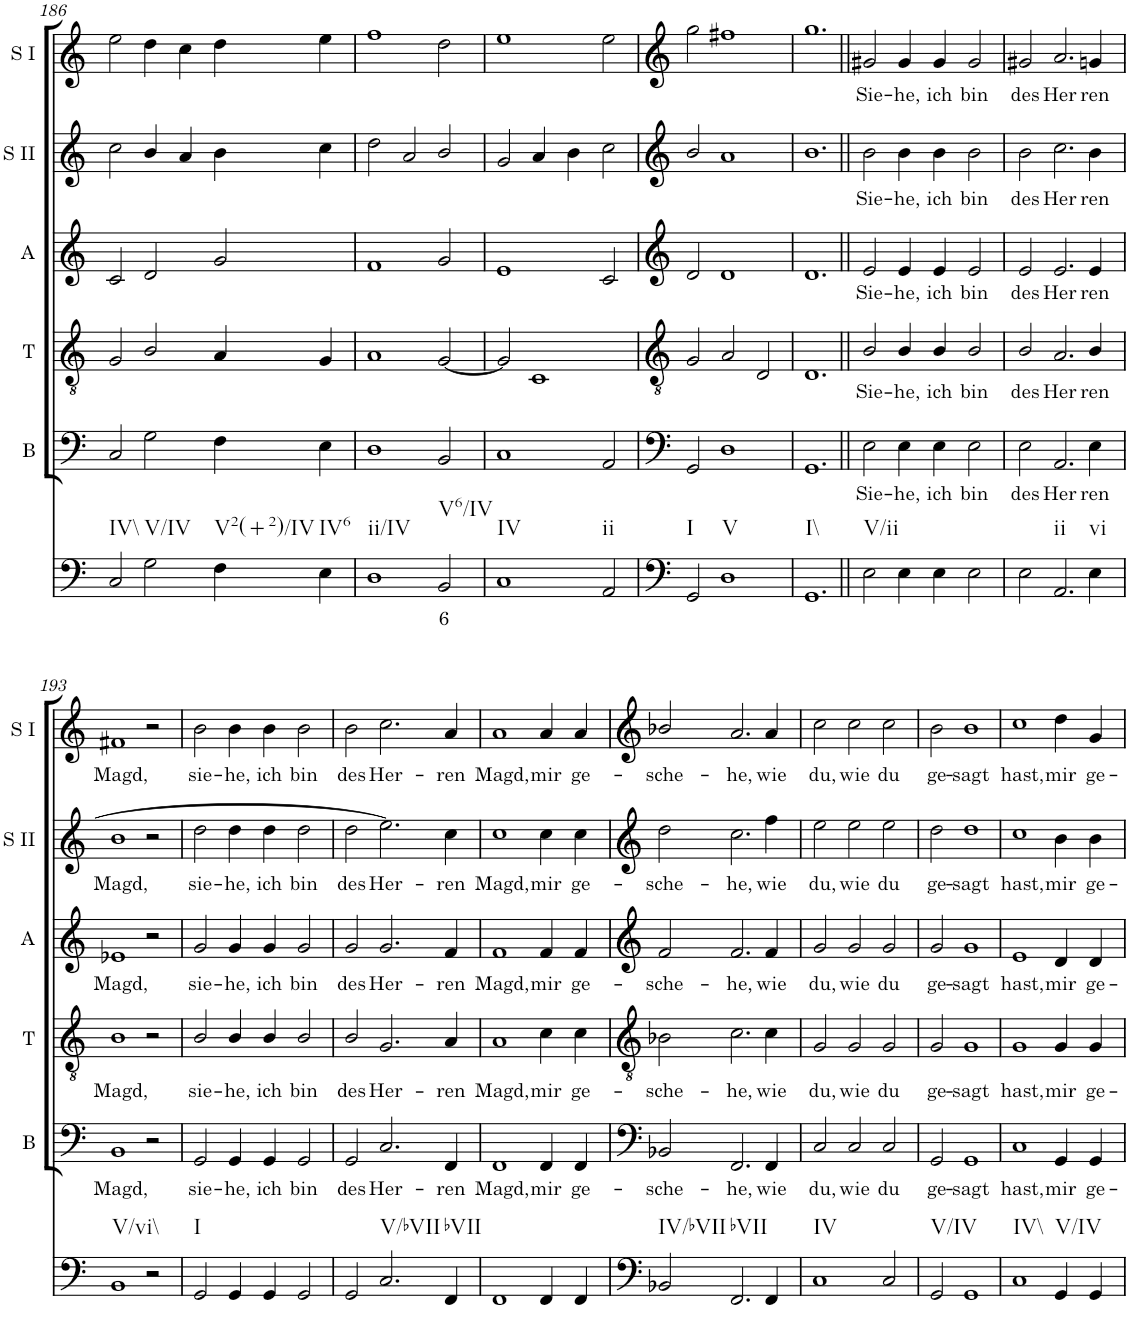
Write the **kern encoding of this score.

**kern	**text	**kern	**text	**kern	**text	**kern	**text	**kern	**text	**kern	**text
*part6	*part6	*part5	*part5	*part4	*part4	*part3	*part3	*part2	*part2	*part1	*part1
*staff6	*staff6	*staff5	*staff5	*staff4	*staff4	*staff3	*staff3	*staff2	*staff2	*staff1	*staff1
*I"Continuo	*	*I"Bass	*	*I"Tenor	*	*I"Alto	*	*I"Soprano II	*	*I"Soprano I	*
*	*	*I'B	*	*I'T	*	*I'A	*	*I'S II	*	*I'S I	*
!!LO:PB:g=z
*clefF4	*	*clefF4	*	*clefGv2	*	*clefG2	*	*clefG2	*	*clefG2	*
*k[]	*	*k[]	*	*k[]	*	*k[]	*	*k[]	*	*k[]	*
*M3/2	*	*M3/2	*	*M3/2	*	*M3/2	*	*M3/2	*	*M3/2	*
=186	=186	=186	=186	=186	=186	=186	=186	=186	=186	=186	=186
!LO:TX:b:t=IV\\	!	!	!	!	!	!	!	!	!	!	!
2C/	.	2C/	.	2G/	.	2c/	.	2cc\	.	2ee\	.
!LO:TX:b:t=V/IV	!	!	!	!	!	!	!	!	!	!	!
2G\	.	2G\	.	2B/	.	2d/	.	4b/	.	4dd\	.
.	.	.	.	.	.	.	.	4a/	.	4cc\	.
!LO:TX:b:t=V2(+2)/IV	!	!	!	!	!	!	!	!	!	!	!
4F\	.	4F\	.	4A/	.	2g/	.	4b\	.	4dd\	.
!LO:TX:b:t=IV6	!	!	!	!	!	!	!	!	!	!	!
4E\	.	4E\	.	4G/	.	.	.	4cc\	.	4ee\	.
=187	=187	=187	=187	=187	=187	=187	=187	=187	=187	=187	=187
!LO:TX:b:t=ii/IV	!	!	!	!	!	!	!	!	!	!	!
1D	.	1D	.	1A	.	1f	.	2dd\	.	1ff	.
.	.	.	.	.	.	.	.	2a/	.	.	.
!LO:TX:b:t=V6/IV	!	!	!	!	!	!	!	!	!	!	!
!	!LO:LY:b	!	!	!	!	!	!	!	!	!	!
2BB/	6	2BB/	.	[2G/	.	2g/	.	2b/	.	2dd\	.
=188	=188	=188	=188	=188	=188	=188	=188	=188	=188	=188	=188
!LO:TX:b:t=IV	!	!	!	!	!	!	!	!	!	!	!
1C	.	1C	.	2G/]	.	1e	.	2g/	.	1ee	.
.	.	.	.	1C	.	.	.	4a/	.	.	.
.	.	.	.	.	.	.	.	4b\	.	.	.
!LO:TX:b:t=ii	!	!	!	!	!	!	!	!	!	!	!
2AA/	.	2AA/	.	.	.	2c/	.	2cc\	.	2ee\	.
=189	=189	=189	=189	=189	=189	=189	=189	=189	=189	=189	=189
!LO:TX:b:t=I	!	!	!	!	!	!	!	!	!	!	!
2GG/	.	2GG/	.	2G/	.	2d/	.	2b/	.	2gg\	.
!LO:TX:b:t=V	!	!	!	!	!	!	!	!	!	!	!
1D	.	1D	.	2A/	.	1d	.	1a	.	1ff#X	.
.	.	.	.	2D/	.	.	.	.	.	.	.
=190	=190	=190	=190	=190	=190	=190	=190	=190	=190	=190	=190
!LO:TX:b:t=I\\	!	!	!	!	!	!	!	!	!	!	!
1.GG	.	1.GG	.	1.D	.	1.d	.	1.b	.	1.gg	.
=191||	=191||	=191||	=191||	=191||	=191||	=191||	=191||	=191||	=191||	=191||	=191||
!LO:TX:b:t=V/ii	!	!	!	!	!	!	!	!	!	!	!
!	!	!	!LO:LY:b	!	!LO:LY:b	!	!LO:LY:b	!	!LO:LY:b	!	!LO:LY:b
2E\	.	2E\	Sie-	2B/	Sie-	2e/	Sie-	2b\	Sie-	2g#X/	Sie-
!	!	!	!LO:LY:b	!	!LO:LY:b	!	!LO:LY:b	!	!LO:LY:b	!	!LO:LY:b
4E\	.	4E\	he,	4B/	he,	4e/	he,	4b\	he,	4g#/	he,
!	!	!	!LO:LY:b	!	!LO:LY:b	!	!LO:LY:b	!	!LO:LY:b	!	!LO:LY:b
4E\	.	4E\	ich	4B/	ich	4e/	ich	4b\	ich	4g#/	ich
!	!	!	!LO:LY:b	!	!LO:LY:b	!	!LO:LY:b	!	!LO:LY:b	!	!LO:LY:b
2E\	.	2E\	bin	2B/	bin	2e/	bin	2b\	bin	2g#/	bin
=192	=192	=192	=192	=192	=192	=192	=192	=192	=192	=192	=192
!	!	!	!LO:LY:b	!	!LO:LY:b	!	!LO:LY:b	!	!LO:LY:b	!	!LO:LY:b
2E\	.	2E\	des	2B/	des	2e/	des	2b\	des	2g#X/	des
!LO:TX:b:t=ii	!	!	!	!	!	!	!	!	!	!	!
!	!	!	!LO:LY:b	!	!LO:LY:b	!	!LO:LY:b	!	!LO:LY:b	!	!LO:LY:b
2.AA/	.	2.AA/	Her-	2.A/	Her-	2.e/	Her-	2.cc\	Her-	2.a/	Her-
!LO:TX:b:t=vi	!	!	!	!	!	!	!	!	!	!	!
!	!	!	!LO:LY:b	!	!LO:LY:b	!	!LO:LY:b	!	!LO:LY:b	!	!LO:LY:b
4E\	.	4E\	ren	4B/	ren	4e/	ren	4b\	ren	4gn/	ren
!!LO:LB:g=z
=193	=193	=193	=193	=193	=193	=193	=193	=193	=193	=193	=193
!LO:TX:b:t=V/vi\\	!	!	!	!	!	!	!	!	!	!	!
!	!	!	!LO:LY:b	!	!LO:LY:b	!	!LO:LY:b	!	!LO:LY:b	!	!LO:LY:b
1BB	.	1BB	Magd,	1B	Magd,	1e-X	Magd,	1b	Magd,	1f#X	Magd,
2r	.	2r	.	2r	.	2r	.	2r	.	2r	.
=194	=194	=194	=194	=194	=194	=194	=194	=194	=194	=194	=194
!LO:TX:b:t=I	!	!	!	!	!	!	!	!	!	!	!
!	!	!	!LO:LY:b	!	!LO:LY:b	!	!LO:LY:b	!	!LO:LY:b	!	!LO:LY:b
2GG/	.	2GG/	sie-	2B/	sie-	2g/	sie-	2dd\	sie-	2b\	sie-
!	!	!	!LO:LY:b	!	!LO:LY:b	!	!LO:LY:b	!	!LO:LY:b	!	!LO:LY:b
4GG/	.	4GG/	he,	4B/	he,	4g/	he,	4dd\	he,	4b\	he,
!	!	!	!LO:LY:b	!	!LO:LY:b	!	!LO:LY:b	!	!LO:LY:b	!	!LO:LY:b
4GG/	.	4GG/	ich	4B/	ich	4g/	ich	4dd\	ich	4b\	ich
!	!	!	!LO:LY:b	!	!LO:LY:b	!	!LO:LY:b	!	!LO:LY:b	!	!LO:LY:b
2GG/	.	2GG/	bin	2B/	bin	2g/	bin	2dd\	bin	2b\	bin
=195	=195	=195	=195	=195	=195	=195	=195	=195	=195	=195	=195
!	!	!	!LO:LY:b	!	!LO:LY:b	!	!LO:LY:b	!	!LO:LY:b	!	!LO:LY:b
2GG/	.	2GG/	des	2B/	des	2g/	des	2dd\	des	2b\	des
!LO:TX:b:t=V/bVII	!	!	!	!	!	!	!	!	!	!	!
!	!	!	!LO:LY:b	!	!LO:LY:b	!	!LO:LY:b	!	!LO:LY:b	!	!LO:LY:b
2.C/	.	2.C/	Her-	2.G/	Her-	2.g/	Her-	2.ee\]	Her-	2.cc\	Her-
!LO:TX:b:t=bVII	!	!	!	!	!	!	!	!	!	!	!
!	!	!	!LO:LY:b	!	!LO:LY:b	!	!LO:LY:b	!	!LO:LY:b	!	!LO:LY:b
4FF/	.	4FF/	ren	4A/	ren	4f/	ren	4cc\	ren	4a/	ren
=196	=196	=196	=196	=196	=196	=196	=196	=196	=196	=196	=196
!	!	!	!LO:LY:b	!	!LO:LY:b	!	!LO:LY:b	!	!LO:LY:b	!	!LO:LY:b
1FF	.	1FF	Magd,	1A	Magd,	1f	Magd,	1cc	Magd,	1a	Magd,
!	!	!	!LO:LY:b	!	!LO:LY:b	!	!LO:LY:b	!	!LO:LY:b	!	!LO:LY:b
4FF/	.	4FF/	mir	4c\	mir	4f/	mir	4cc\	mir	4a/	mir
!	!	!	!LO:LY:b	!	!LO:LY:b	!	!LO:LY:b	!	!LO:LY:b	!	!LO:LY:b
4FF/	.	4FF/	ge-	4c\	ge-	4f/	ge-	4cc\	ge-	4a/	ge-
=197	=197	=197	=197	=197	=197	=197	=197	=197	=197	=197	=197
!LO:TX:b:t=IV/bVII	!	!	!	!	!	!	!	!	!	!	!
!	!	!	!LO:LY:b	!	!LO:LY:b	!	!LO:LY:b	!	!LO:LY:b	!	!LO:LY:b
2BB-X/	.	2BB-X/	sche-	2B-X\	sche-	2f/	sche-	2dd\	sche-	2b-X/	sche-
!LO:TX:b:t=bVII	!	!	!	!	!	!	!	!	!	!	!
!	!	!	!LO:LY:b	!	!LO:LY:b	!	!LO:LY:b	!	!LO:LY:b	!	!LO:LY:b
2.FF/	.	2.FF/	he,	2.c\	he,	2.f/	he,	2.cc\	he,	2.a/	he,
!	!	!	!LO:LY:b	!	!LO:LY:b	!	!LO:LY:b	!	!LO:LY:b	!	!LO:LY:b
4FF/	.	4FF/	wie	4c\	wie	4f/	wie	4ff\	wie	4a/	wie
=198	=198	=198	=198	=198	=198	=198	=198	=198	=198	=198	=198
!LO:TX:b:t=IV	!	!	!	!	!	!	!	!	!	!	!
!	!	!	!LO:LY:b	!	!LO:LY:b	!	!LO:LY:b	!	!LO:LY:b	!	!LO:LY:b
1C	.	2C/	du,	2G/	du,	2g/	du,	2ee\	du,	2cc\	du,
!	!	!	!LO:LY:b	!	!LO:LY:b	!	!LO:LY:b	!	!LO:LY:b	!	!LO:LY:b
.	.	2C/	wie	2G/	wie	2g/	wie	2ee\	wie	2cc\	wie
!	!	!	!LO:LY:b	!	!LO:LY:b	!	!LO:LY:b	!	!LO:LY:b	!	!LO:LY:b
2C/	.	2C/	du	2G/	du	2g/	du	2ee\	du	2cc\	du
=199	=199	=199	=199	=199	=199	=199	=199	=199	=199	=199	=199
!LO:TX:b:t=V/IV	!	!	!	!	!	!	!	!	!	!	!
!	!	!	!LO:LY:b	!	!LO:LY:b	!	!LO:LY:b	!	!LO:LY:b	!	!LO:LY:b
2GG/	.	2GG/	ge-	2G/	ge-	2g/	ge-	2dd\	ge-	2b\	ge-
!	!	!	!LO:LY:b	!	!LO:LY:b	!	!LO:LY:b	!	!LO:LY:b	!	!LO:LY:b
1GG	.	1GG	sagt	1G	sagt	1g	sagt	1dd	sagt	1b	sagt
=200	=200	=200	=200	=200	=200	=200	=200	=200	=200	=200	=200
!LO:TX:b:t=IV\\	!	!	!	!	!	!	!	!	!	!	!
!	!	!	!LO:LY:b	!	!LO:LY:b	!	!LO:LY:b	!	!LO:LY:b	!	!LO:LY:b
1C	.	1C	hast,	1G	hast,	1e	hast,	1cc	hast,	1cc	hast,
!LO:TX:b:t=V/IV	!	!	!	!	!	!	!	!	!	!	!
!	!	!	!LO:LY:b	!	!LO:LY:b	!	!LO:LY:b	!	!LO:LY:b	!	!LO:LY:b
4GG/	.	4GG/	mir	4G/	mir	4d/	mir	4b\	mir	4dd\	mir
!	!	!	!LO:LY:b	!	!LO:LY:b	!	!LO:LY:b	!	!LO:LY:b	!	!LO:LY:b
4GG/	.	4GG/	ge-	4G/	ge-	4d/	ge-	4b\	ge-	4g/	ge-
=	=	=	=	=	=	=	=	=	=	=	=
*-	*-	*-	*-	*-	*-	*-	*-	*-	*-	*-	*-
